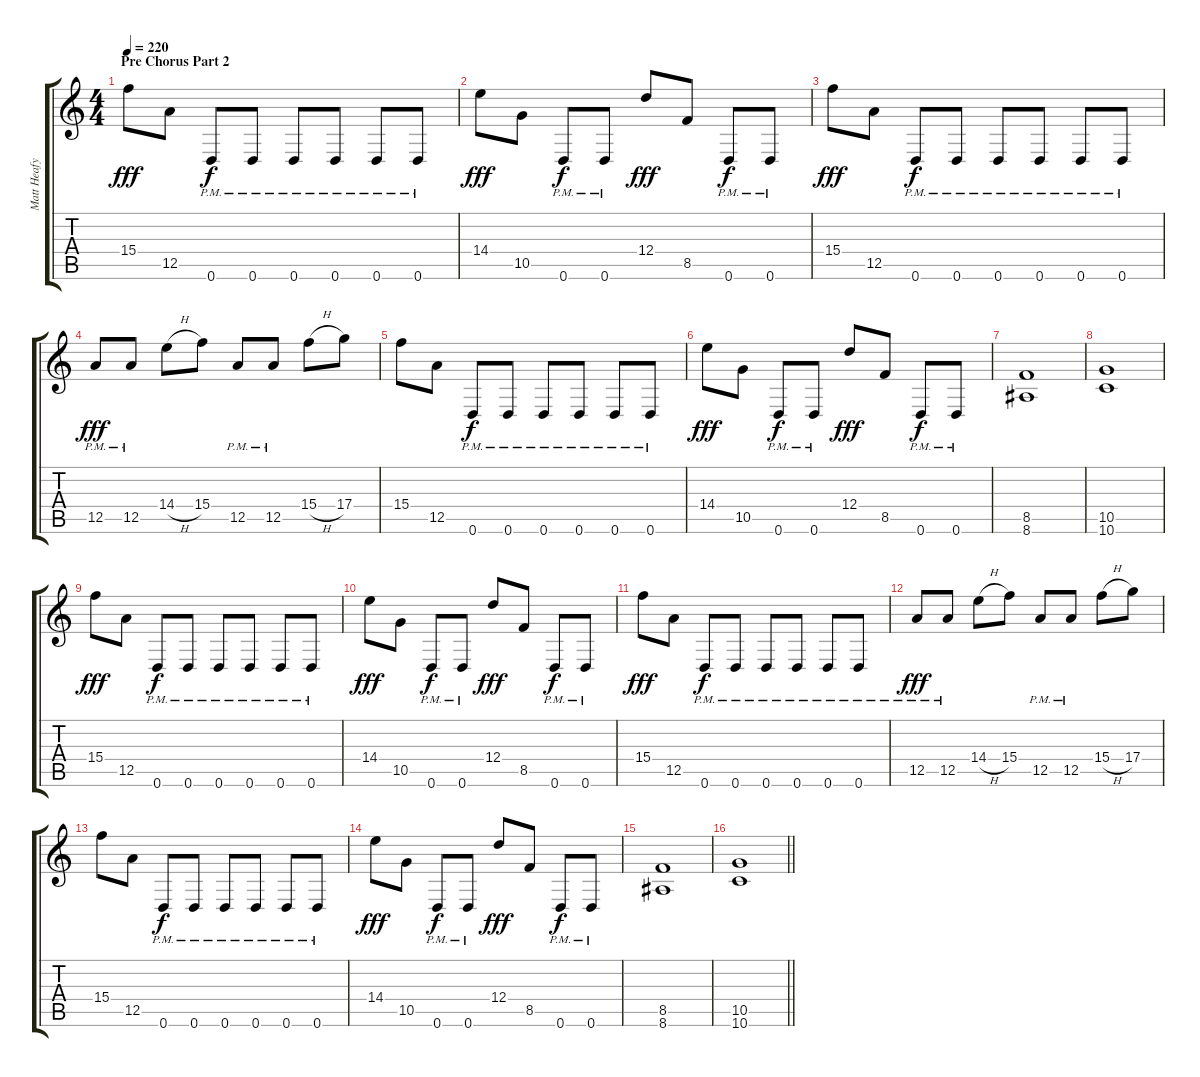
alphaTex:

\track ("Matt Heafy" "Matt Heafy") {instrument distortionguitar}
\staff {score tabs}
\tuning (E4 B3 G3 D3 A2 D2) {hide}
\ts (4 4)
\section ("" "Pre Chorus Part 2")
\tempo 220
\clef g2
\ks c
15.4.8{dy fff} 12.5.8 0.6{pm}.8{dy f} 0.6{pm}.8 0.6{pm}.8 0.6{pm}.8 0.6{pm}.8 0.6{pm}.8 |
14.4.8{dy fff} 10.5.8 0.6{pm}.8{dy f} 0.6{pm}.8 12.4.8{dy fff} 8.5.8 0.6{pm}.8{dy f} 0.6{pm}.8 |
15.4.8{dy fff} 12.5.8 0.6{pm}.8{dy f} 0.6{pm}.8 0.6{pm}.8 0.6{pm}.8 0.6{pm}.8 0.6{pm}.8 |
12.5{pm}.8{dy fff} 12.5{pm}.8 14.4{h}.8 15.4.8 12.5{pm}.8 12.5{pm}.8 15.4{h}.8 17.4.8 |
15.4.8 12.5.8 0.6{pm}.8{dy f} 0.6{pm}.8 0.6{pm}.8 0.6{pm}.8 0.6{pm}.8 0.6{pm}.8 |
14.4.8{dy fff} 10.5.8 0.6{pm}.8{dy f} 0.6{pm}.8 12.4.8{dy fff} 8.5.8 0.6{pm}.8{dy f} 0.6{pm}.8 |
(8.5 8.6).1 |
(10.5 10.6).1 |
15.4.8{dy fff balance 0} 12.5.8 0.6{pm}.8{dy f} 0.6{pm}.8 0.6{pm}.8 0.6{pm}.8 0.6{pm}.8 0.6{pm}.8 |
14.4.8{dy fff} 10.5.8 0.6{pm}.8{dy f} 0.6{pm}.8 12.4.8{dy fff} 8.5.8 0.6{pm}.8{dy f} 0.6{pm}.8 |
15.4.8{dy fff} 12.5.8 0.6{pm}.8{dy f} 0.6{pm}.8 0.6{pm}.8 0.6{pm}.8 0.6{pm}.8 0.6{pm}.8 |
12.5{pm}.8{dy fff} 12.5{pm}.8 14.4{h}.8 15.4.8 12.5{pm}.8 12.5{pm}.8 15.4{h}.8 17.4.8 |
15.4.8 12.5.8 0.6{pm}.8{dy f} 0.6{pm}.8 0.6{pm}.8 0.6{pm}.8 0.6{pm}.8 0.6{pm}.8 |
14.4.8{dy fff} 10.5.8 0.6{pm}.8{dy f} 0.6{pm}.8 12.4.8{dy fff} 8.5.8 0.6{pm}.8{dy f} 0.6{pm}.8 |
(8.5 8.6).1 |
\barLineRight lightlight
(10.5 10.6).1
